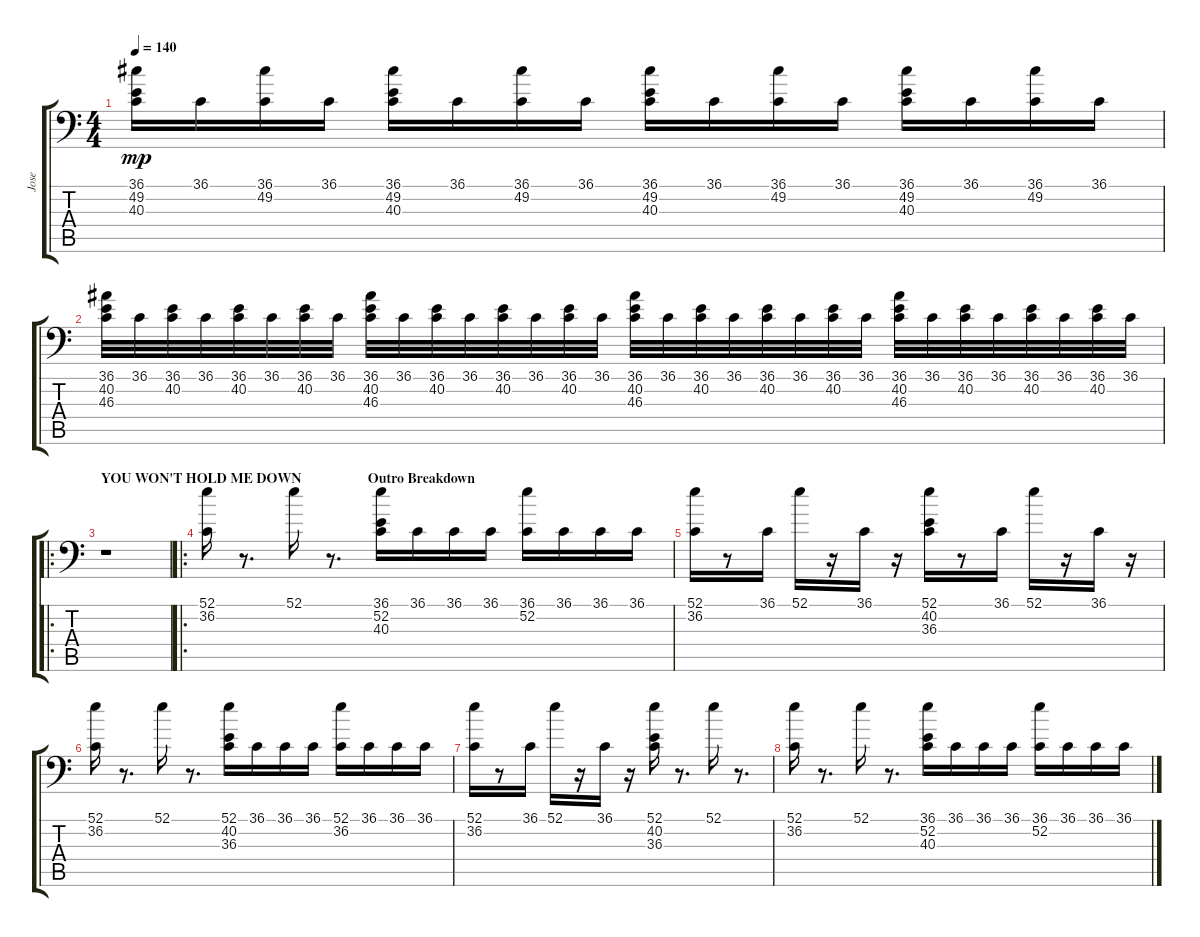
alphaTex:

\track ("Jose" "Jose") {instrument acousticgrandpiano}
\staff {score tabs}
\tuning (C-1 C-1 C-1 C-1 C-1 C-1) {hide}
\ts (4 4)
\tempo 140
\clef f4
\ks c
(36.1 49.2 40.3).16{dy mp} 36.1.16 (36.1 49.2).16 36.1.16 (36.1 49.2 40.3).16 36.1.16 (36.1 49.2).16 36.1.16 (36.1 49.2 40.3).16 36.1.16 (36.1 49.2).16 36.1.16 (36.1 49.2 40.3).16 36.1.16 (36.1 49.2).16 36.1.16 |
(36.1 40.2 46.3).32 36.1.32 (36.1 40.2).32 36.1.32 (36.1 40.2).32 36.1.32 (36.1 40.2).32 36.1.32 (36.1 40.2 46.3).32 36.1.32 (36.1 40.2).32 36.1.32 (36.1 40.2).32 36.1.32 (36.1 40.2).32 36.1.32 (36.1 40.2 46.3).32 36.1.32 (36.1 40.2).32 36.1.32 (36.1 40.2).32 36.1.32 (36.1 40.2).32 36.1.32 (36.1 40.2 46.3).32 36.1.32 (36.1 40.2).32 36.1.32 (36.1 40.2).32 36.1.32 (36.1 40.2).32 36.1.32 |
\ro
\section ("" "YOU WON'T HOLD ME DOWN                   Outro Breakdown")
r.1 |
\ro
(52.1 36.2).16 r.8{d} 52.1.16 r.8{d} (36.1 52.2 40.3).16 36.1.16 36.1.16 36.1.16 (36.1 52.2).16 36.1.16 36.1.16 36.1.16 |
(52.1 36.2).16 r.8 36.1.16 52.1.16 r.16 36.1.16 r.16 (52.1 40.2 36.3).16 r.8 36.1.16 52.1.16 r.16 36.1.16 r.16 |
(52.1 36.2).16 r.8{d} 52.1.16 r.8{d} (52.1 40.2 36.3).16 36.1.16 36.1.16 36.1.16 (52.1 36.2).16 36.1.16 36.1.16 36.1.16 |
(52.1 36.2).16 r.8 36.1.16 52.1.16 r.16 36.1.16 r.16 (52.1 40.2 36.3).16 r.8{d} 52.1.16 r.8{d} |
(52.1 36.2).16 r.8{d} 52.1.16 r.8{d} (36.1 52.2 40.3).16 36.1.16 36.1.16 36.1.16 (36.1 52.2).16 36.1.16 36.1.16 36.1.16
